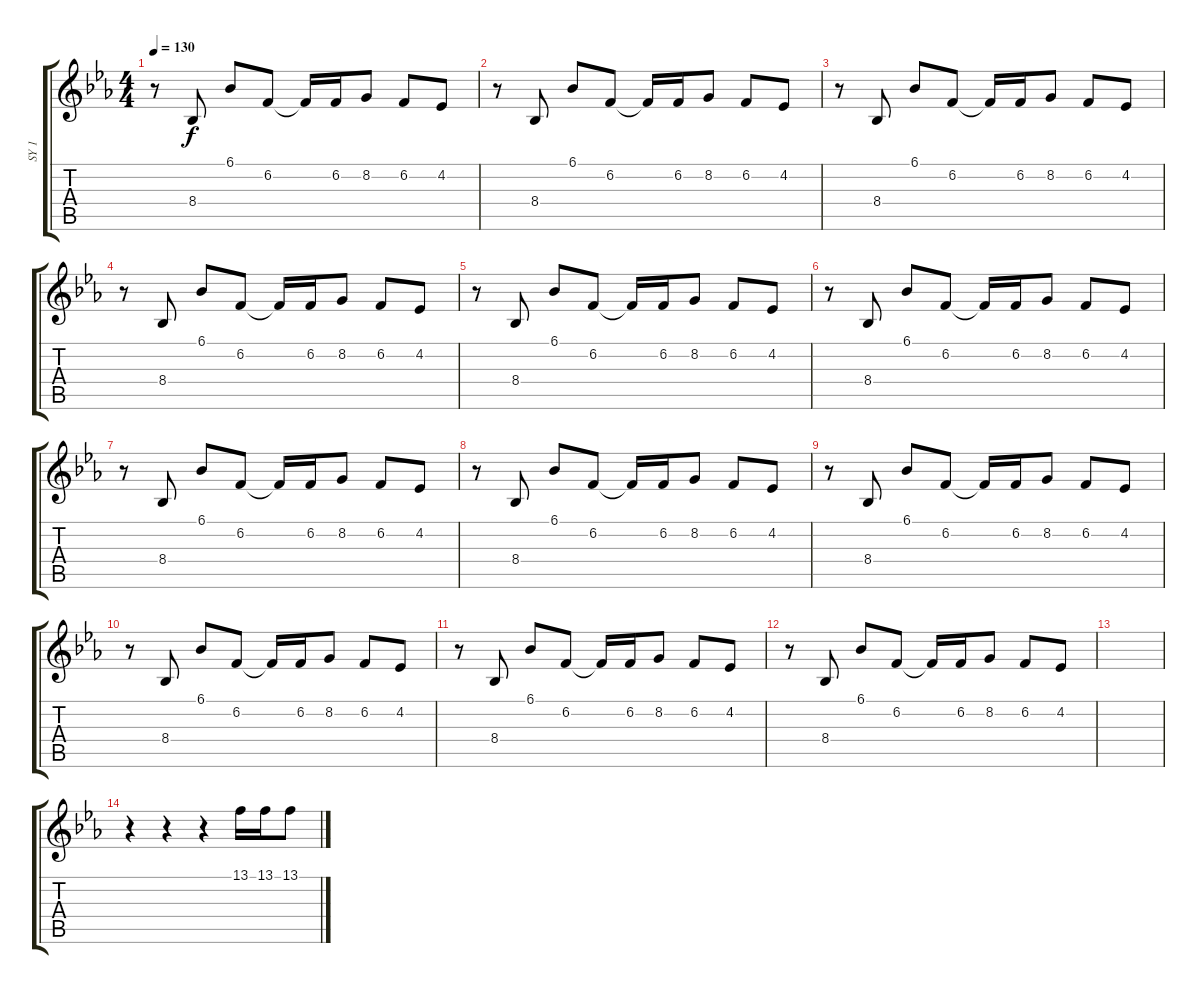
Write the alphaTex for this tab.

\track ("SY 1" "SY 1") {instrument pad1newage}
\staff {score tabs}
\tuning (E4 B3 G3 D3 A2 E2) {hide}
\ts (4 4)
\tempo 130
\clef g2
\ks eb
r.8{dy f instrument pad1newage} 8.4.8 6.1.8 6.2.8 6.2{t}.16 6.2.16 8.2.8 6.2.8 4.2.8 |
r.8 8.4.8 6.1.8 6.2.8 6.2{t}.16 6.2.16 8.2.8 6.2.8 4.2.8 |
r.8 8.4.8 6.1.8 6.2.8 6.2{t}.16 6.2.16 8.2.8 6.2.8 4.2.8 |
r.8 8.4.8 6.1.8 6.2.8 6.2{t}.16 6.2.16 8.2.8 6.2.8 4.2.8 |
r.8 8.4.8 6.1.8 6.2.8 6.2{t}.16 6.2.16 8.2.8 6.2.8 4.2.8 |
r.8 8.4.8 6.1.8 6.2.8 6.2{t}.16 6.2.16 8.2.8 6.2.8 4.2.8 |
r.8 8.4.8 6.1.8 6.2.8 6.2{t}.16 6.2.16 8.2.8 6.2.8 4.2.8 |
r.8 8.4.8 6.1.8 6.2.8 6.2{t}.16 6.2.16 8.2.8 6.2.8 4.2.8 |
r.8 8.4.8 6.1.8 6.2.8 6.2{t}.16 6.2.16 8.2.8 6.2.8 4.2.8 |
r.8 8.4.8 6.1.8 6.2.8 6.2{t}.16 6.2.16 8.2.8 6.2.8 4.2.8 |
r.8 8.4.8 6.1.8 6.2.8 6.2{t}.16 6.2.16 8.2.8 6.2.8 4.2.8 |
r.8 8.4.8 6.1.8 6.2.8 6.2{t}.16 6.2.16 8.2.8 6.2.8 4.2.8 |
|
r.4{volume 10 instrument lead2sawtooth} r.4 r.4 13.1.16 13.1.16 13.1.8
